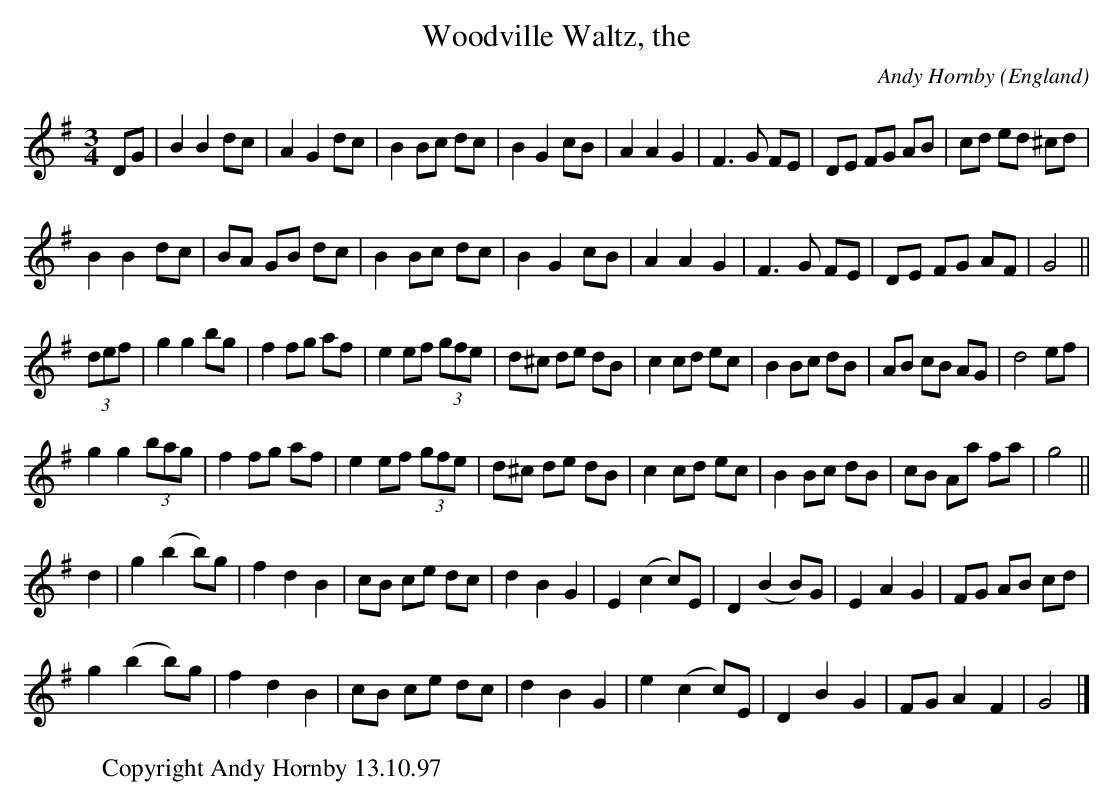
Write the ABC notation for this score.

X:1
T:Woodville Waltz, the
O:England
M:3/4
C:Andy Hornby
K:G
DG|\
B2B2 dc| A2G2 dc| B2Bc dc| B2G2 cB|\
A2 A2 G2| F3G FE| DE FG AB| cd ed ^cd|
B2B2 dc| BA GB dc| B2 Bc dc | B2G2 cB|\
A2A2G2| F3G FE| DE FG AF| G4||
(3def|\
g2g2 bg| f2fg af| e2ef (3gfe| d^c de dB|\
c2 cd ec| B2Bc dB| AB cB AG| d4 ef|
g2g2 (3bag| f2 fg af| e2ef (3gfe| d^c de dB|\
c2cd ec| B2Bc dB| cB Aa fa| g4||
d2|\
g2 (b2 b)g| f2d2B2| cB ce dc| d2 B2 G2|\
E2 (c2 c)E| D2 (B2 B)G| E2A2 G2| FG AB cd|
g2 (b2 b)g| f2d2B2| cB ce dc| d2B2G2|\
e2 (c2 c)E| D2 B2G2| FG A2F2| G4 |]
W:Copyright Andy Hornby 13.10.97
